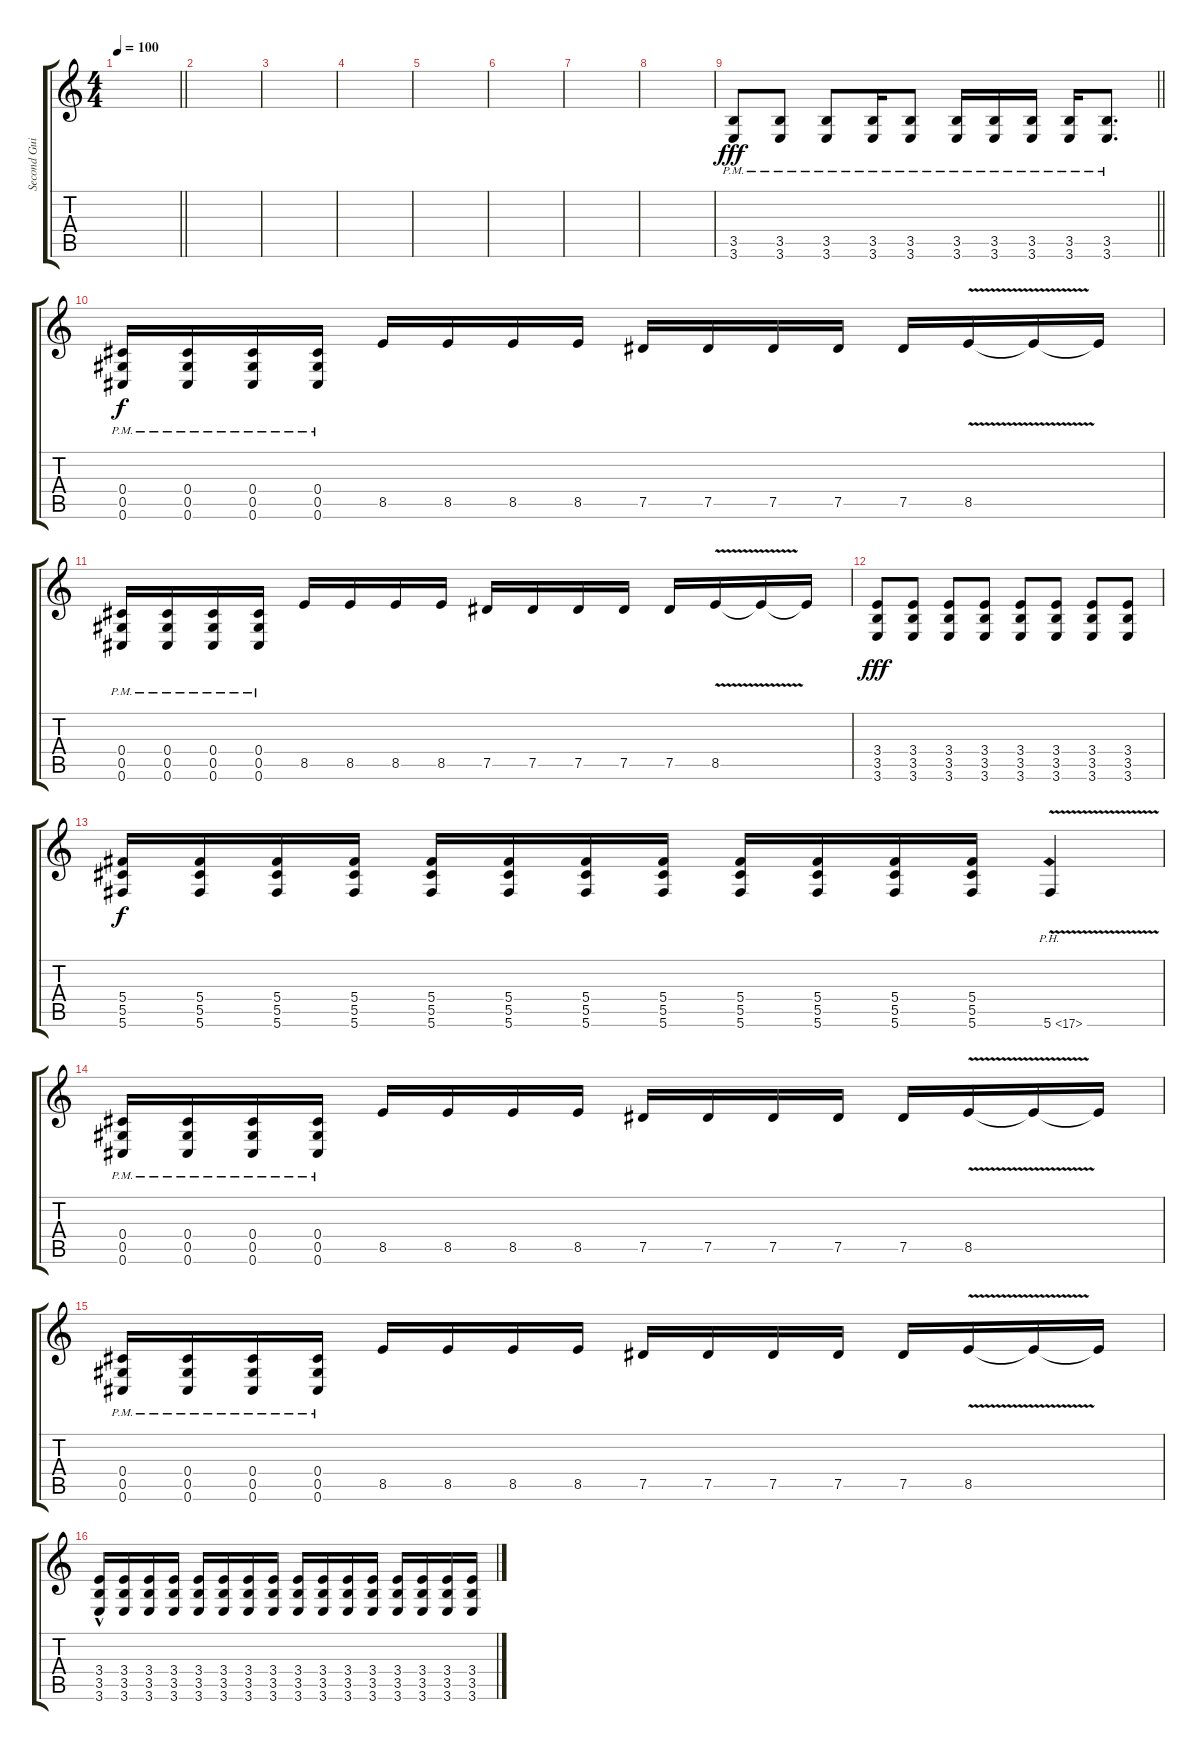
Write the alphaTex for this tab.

\track ("Second Guitar" "Second Gui") {instrument distortionguitar}
\staff {score tabs}
\tuning (Eb4 Bb3 Gb3 Db3 Ab2 Db2) {hide}
\ts (4 4)
\tempo 100
\clef g2
\barLineRight lightlight
\ks c
|
|
|
|
|
|
|
|
\barLineRight lightlight
(3.5{pm} 3.6{pm}).8{dy fff} (3.5{pm} 3.6{pm}).8 (3.5{pm} 3.6{pm}).8 (3.5{pm} 3.6{pm}).16 (3.5{pm} 3.6{pm}).8 (3.5{pm} 3.6{pm}).16 (3.5{pm} 3.6{pm}).16 (3.5{pm} 3.6{pm}).16 (3.5{pm} 3.6{pm}).16 (3.5{pm} 3.6{pm}).8{d} |
(0.4{pm} 0.5{pm} 0.6{pm}).16{dy f} (0.4{pm} 0.5{pm} 0.6{pm}).16 (0.4{pm} 0.5{pm} 0.6{pm}).16 (0.4{pm} 0.5{pm} 0.6{pm}).16 8.5.16 8.5.16 8.5.16 8.5.16 7.5.16 7.5.16 7.5.16 7.5.16 7.5.16 8.5{v}.16 8.5{t}.16 8.5{t}.16 |
(0.4{pm} 0.5{pm} 0.6{pm}).16 (0.4{pm} 0.5{pm} 0.6{pm}).16 (0.4{pm} 0.5{pm} 0.6{pm}).16 (0.4{pm} 0.5{pm} 0.6{pm}).16 8.5.16 8.5.16 8.5.16 8.5.16 7.5.16 7.5.16 7.5.16 7.5.16 7.5.16 8.5{v}.16 8.5{t}.16 8.5{t}.16 |
(3.4 3.5 3.6).8{dy fff} (3.4 3.5 3.6).8 (3.4 3.5 3.6).8 (3.4 3.5 3.6).8 (3.4 3.5 3.6).8 (3.4 3.5 3.6).8 (3.4 3.5 3.6).8 (3.4 3.5 3.6).8 |
(5.4 5.5 5.6).16{dy f} (5.4 5.5 5.6).16 (5.4 5.5 5.6).16 (5.4 5.5 5.6).16 (5.4 5.5 5.6).16 (5.4 5.5 5.6).16 (5.4 5.5 5.6).16 (5.4 5.5 5.6).16 (5.4 5.5 5.6).16 (5.4 5.5 5.6).16 (5.4 5.5 5.6).16 (5.4 5.5 5.6).16 5.6{ph 12 v}.4 |
(0.4{pm} 0.5{pm} 0.6{pm}).16 (0.4{pm} 0.5{pm} 0.6{pm}).16 (0.4{pm} 0.5{pm} 0.6{pm}).16 (0.4{pm} 0.5{pm} 0.6{pm}).16 8.5.16 8.5.16 8.5.16 8.5.16 7.5.16 7.5.16 7.5.16 7.5.16 7.5.16 8.5{v}.16 8.5{t}.16 8.5{t}.16 |
(0.4{pm} 0.5{pm} 0.6{pm}).16 (0.4{pm} 0.5{pm} 0.6{pm}).16 (0.4{pm} 0.5{pm} 0.6{pm}).16 (0.4{pm} 0.5{pm} 0.6{pm}).16 8.5.16 8.5.16 8.5.16 8.5.16 7.5.16 7.5.16 7.5.16 7.5.16 7.5.16 8.5{v}.16 8.5{t}.16 8.5{t}.16 |
(3.4{hac} 3.5{hac} 3.6{hac}).16 (3.4 3.5 3.6).16 (3.4 3.5 3.6).16 (3.4 3.5 3.6).16 (3.4 3.5 3.6).16 (3.4 3.5 3.6).16 (3.4 3.5 3.6).16 (3.4 3.5 3.6).16 (3.4 3.5 3.6).16 (3.4 3.5 3.6).16 (3.4 3.5 3.6).16 (3.4 3.5 3.6).16 (3.4 3.5 3.6).16 (3.4 3.5 3.6).16 (3.4 3.5 3.6).16 (3.4 3.5 3.6).16
